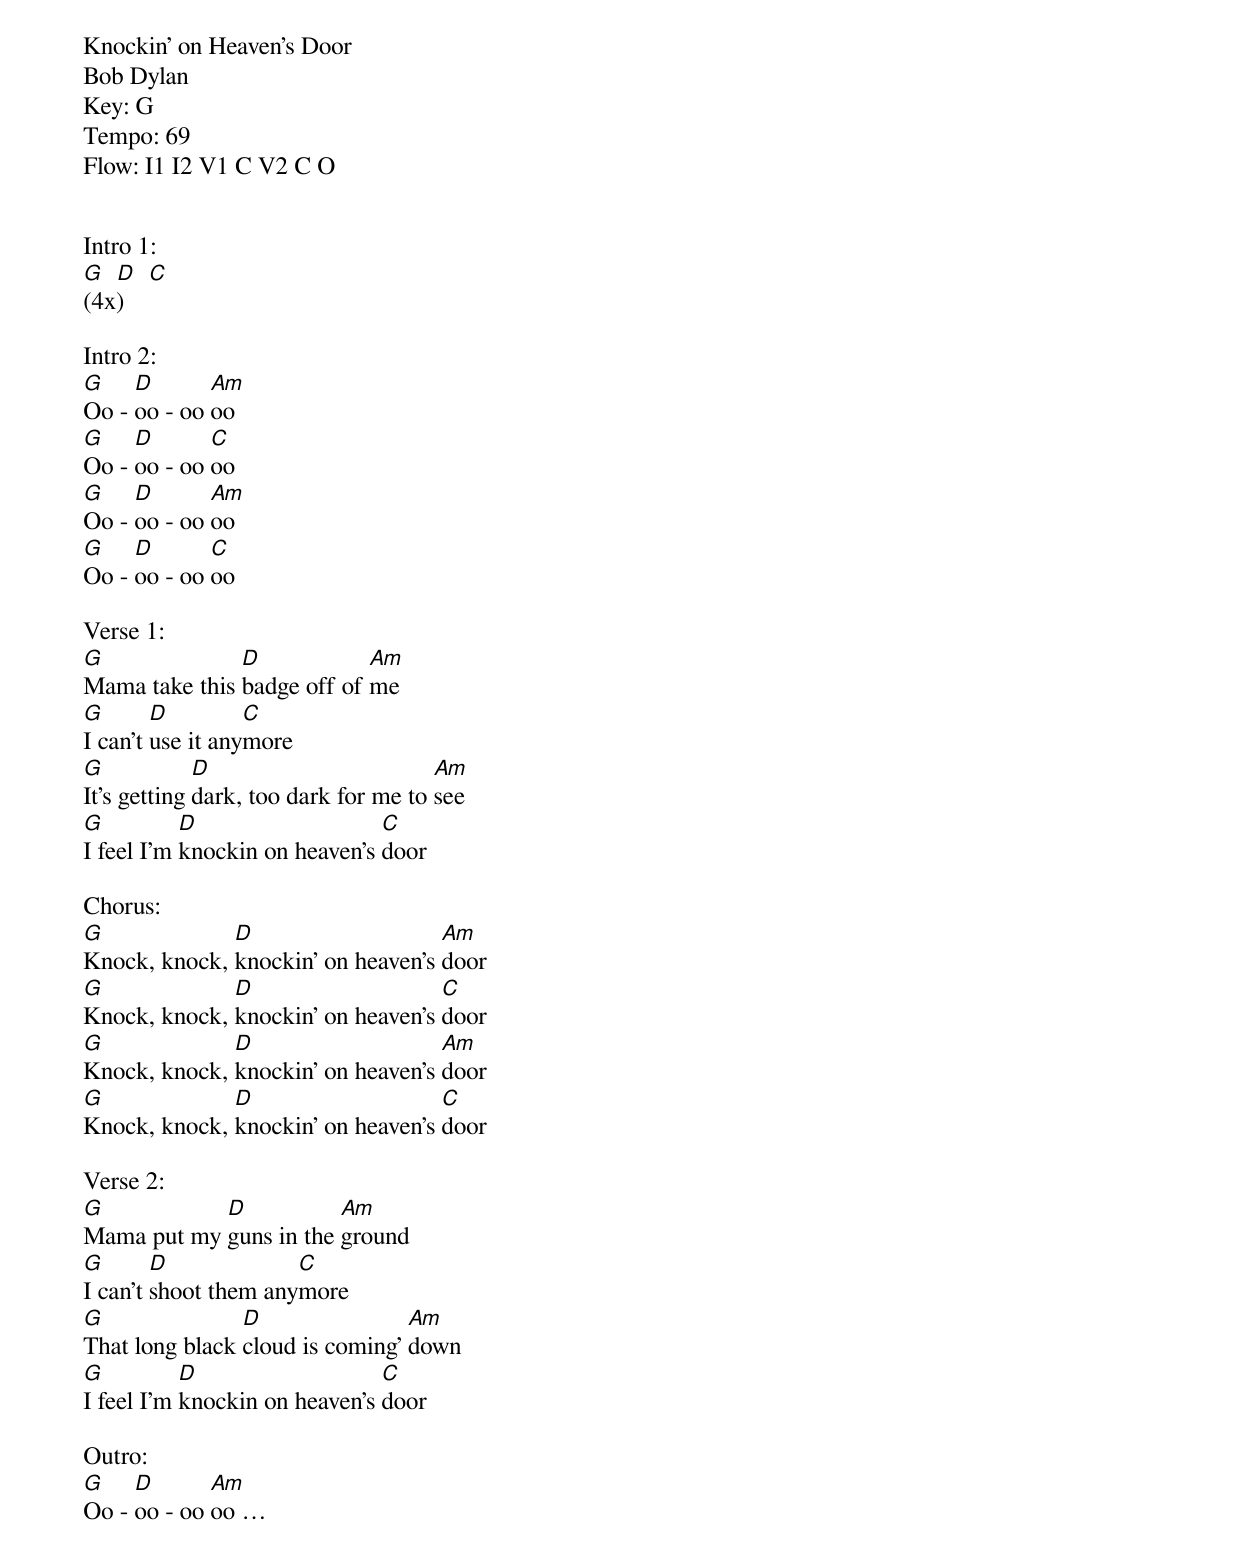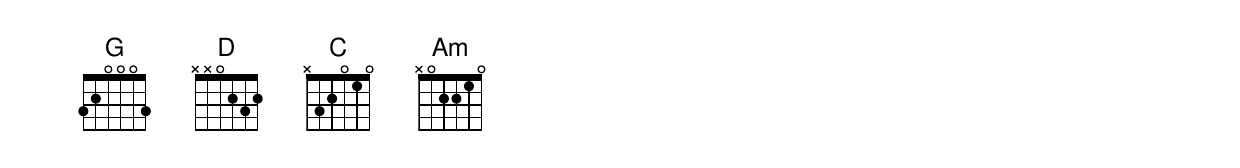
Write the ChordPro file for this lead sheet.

Knockin’ on Heaven’s Door
Bob Dylan
Key: G
Tempo: 69
Flow: I1 I2 V1 C V2 C O


Intro 1:
[G][ ][D][ ][C]
(4x)

Intro 2:
[G]Oo - [D]oo - oo [Am]oo
[G]Oo - [D]oo - oo [C]oo
[G]Oo - [D]oo - oo [Am]oo
[G]Oo - [D]oo - oo [C]oo

Verse 1:
[G]Mama take this [D]badge off of [Am]me
[G]I can't [D]use it any[C]more
[G]It's getting [D]dark, too dark for me to [Am]see
[G]I feel I'm [D]knockin on heaven's [C]door

Chorus:
[G]Knock, knock, [D]knockin’ on heaven’s [Am]door
[G]Knock, knock, [D]knockin’ on heaven’s [C]door
[G]Knock, knock, [D]knockin’ on heaven’s [Am]door
[G]Knock, knock, [D]knockin’ on heaven’s [C]door

Verse 2:
[G]Mama put my [D]guns in the [Am]ground
[G]I can't [D]shoot them any[C]more
[G]That long black [D]cloud is coming’ [Am]down
[G]I feel I'm [D]knockin on heaven's [C]door

Outro:
[G]Oo - [D]oo - oo [Am]oo …
